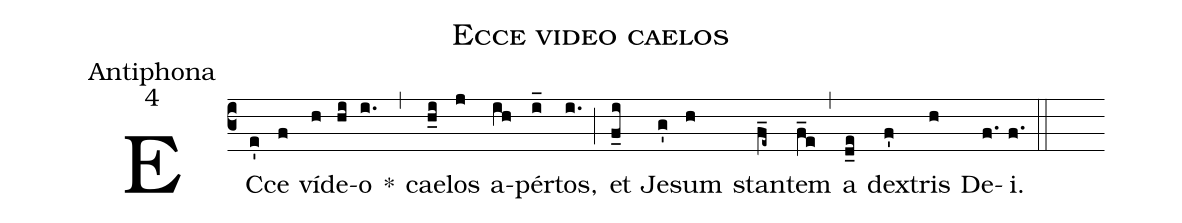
name:Ecce video caelos;
office-part:Antiphona;
mode:4;
%%
(c3) EC(e')ce(f) ví(h)de(hi)o(i.) *(,) cae(h_i)los(j) a(ih)pér(i_)tos,(i.) (;) et(f_i) Je(g')sum(h) stan(f_e~)tem(f_e) (,) a(d_e) dex(f')tris(h) De(f.)i.(f.) (::)
